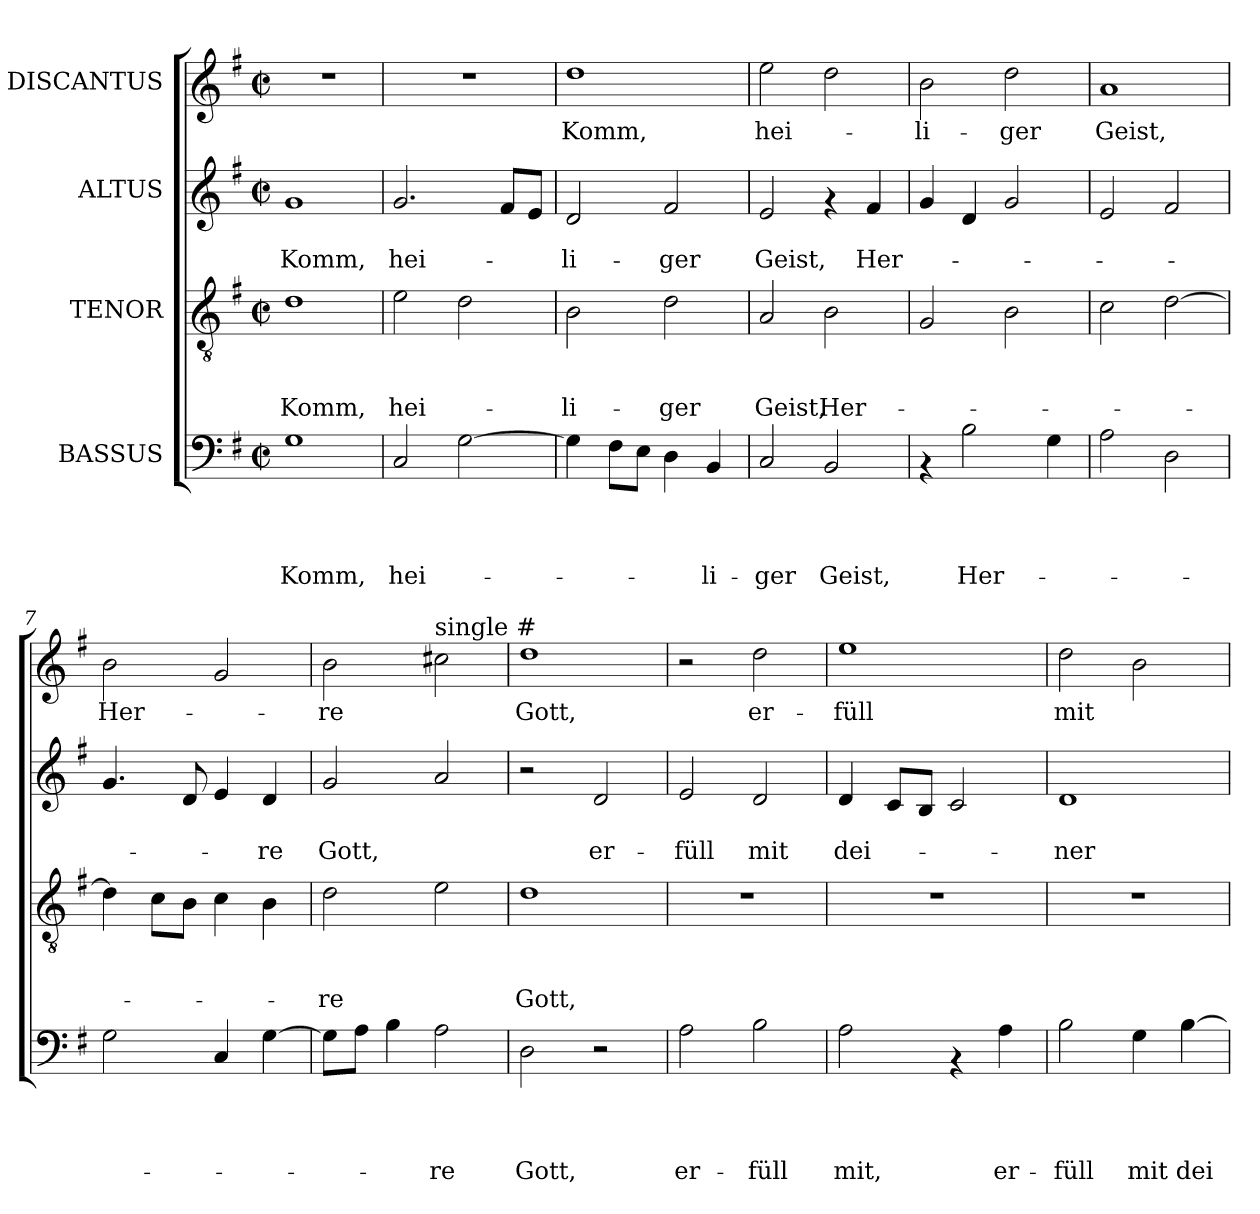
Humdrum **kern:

**kern	**text	**text	**text	**text	**kern	**text	**text	**text	**kern	**text	**text	**kern	**text
*part4	*part4	*part4	*part4	*part4	*part3	*part3	*part3	*part3	*part2	*part2	*part2	*part1	*part1
*staff4	*staff4	*staff4	*staff4	*staff4	*staff3	*staff3	*staff3	*staff3	*staff2	*staff2	*staff2	*staff1	*staff1
*I"BASSUS	*	*	*	*	*I"TENOR	*	*	*	*I"ALTUS	*	*	*I"DISCANTUS	*
*clefF4	*	*	*	*	*clefGv2	*	*	*	*clefG2	*	*	*clefG2	*
*k[f#]	*	*	*	*	*k[f#]	*	*	*	*k[f#]	*	*	*k[f#]	*
*G:	*	*	*	*	*G:	*	*	*	*G:	*	*	*G:	*
*M2/2	*	*	*	*	*M2/2	*	*	*	*M2/2	*	*	*M2/2	*
*met(c|)	*	*	*	*	*met(c|)	*	*	*	*met(c|)	*	*	*met(c|)	*
=1	=1	=1	=1	=1	=1	=1	=1	=1	=1	=1	=1	=1	=1
!	!	!	!	!LO:LY:b	!	!	!	!LO:LY:b	!	!	!LO:LY:b	!	!
1G	.	.	.	Komm,	1d	.	.	Komm,	1g	.	Komm,	1r	.
=2	=2	=2	=2	=2	=2	=2	=2	=2	=2	=2	=2	=2	=2
!	!	!	!	!LO:LY:b	!	!	!	!LO:LY:b	!	!	!LO:LY:b	!	!
2C/	.	.	.	hei-	2e\	.	.	hei-	2.g/	.	hei-	1r	.
[>2G\	.	.	.	.	2d\	.	.	.	.	.	.	.	.
.	.	.	.	.	.	.	.	.	8f#/L	.	.	.	.
.	.	.	.	.	.	.	.	.	8e/J	.	.	.	.
=3	=3	=3	=3	=3	=3	=3	=3	=3	=3	=3	=3	=3	=3
!	!	!	!	!	!	!	!	!LO:LY:b	!	!	!LO:LY:b	!	!LO:LY:b
4G\]	.	.	.	.	2B\	.	.	-li-	2d/	.	-li-	1dd	Komm,
8F#\L	.	.	.	.	.	.	.	.	.	.	.	.	.
8E\J	.	.	.	.	.	.	.	.	.	.	.	.	.
!	!	!	!	!	!	!	!	!LO:LY:b	!	!	!LO:LY:b	!	!
4D\	.	.	.	.	2d\	.	.	-ger	2f#/	.	-ger	.	.
!	!	!	!	!LO:LY:b	!	!	!	!	!	!	!	!	!
4BB/	.	.	.	-li-	.	.	.	.	.	.	.	.	.
=4	=4	=4	=4	=4	=4	=4	=4	=4	=4	=4	=4	=4	=4
!	!	!	!	!LO:LY:b	!	!	!	!LO:LY:b	!	!	!LO:LY:b	!	!LO:LY:b
2C/	.	.	.	-ger	2A/	.	.	Geist,	2e/	.	Geist,	2ee\	hei-
!	!	!	!	!LO:LY:b	!	!	!	!LO:LY:b	!	!	!	!	!
2BB/	.	.	.	Geist,	2B\	.	.	Her-	4rf	.	.	2dd\	.
!	!	!	!	!	!	!	!	!	!	!	!LO:LY:b	!	!
.	.	.	.	.	.	.	.	.	4f#/	.	Her-	.	.
=5	=5	=5	=5	=5	=5	=5	=5	=5	=5	=5	=5	=5	=5
!	!	!	!	!	!	!	!	!	!	!	!	!	!LO:LY:b
4rAA	.	.	.	.	2G/	.	.	.	4g/	.	.	2b\	-li-
!	!	!	!	!LO:LY:b	!	!	!	!	!	!	!	!	!
2B\	.	.	.	Her-	.	.	.	.	4d/	.	.	.	.
!	!	!	!	!	!	!	!	!	!	!	!	!	!LO:LY:b
.	.	.	.	.	2B\	.	.	.	2g/	.	.	2dd\	-ger
4G\	.	.	.	.	.	.	.	.	.	.	.	.	.
=6	=6	=6	=6	=6	=6	=6	=6	=6	=6	=6	=6	=6	=6
!	!	!	!	!	!	!	!	!	!	!	!	!	!LO:LY:b
2A\	.	.	.	.	2c\	.	.	.	2e/	.	.	1a	Geist,
2D\	.	.	.	.	[>2d\	.	.	.	2f#/	.	.	.	.
=7	=7	=7	=7	=7	=7	=7	=7	=7	=7	=7	=7	=7	=7
!	!	!	!	!	!	!	!	!	!	!	!	!	!LO:LY:b
2G\	.	.	.	.	4d\]	.	.	.	4.g/	.	.	2b\	Her-
.	.	.	.	.	8c\L	.	.	.	.	.	.	.	.
.	.	.	.	.	8B\J	.	.	.	8d/	.	.	.	.
4C/	.	.	.	.	4c\	.	.	.	4e/	.	.	2g/	.
!	!	!	!	!	!	!	!	!	!	!	!LO:LY:b	!	!
[<4G\	.	.	.	.	4B\	.	.	.	4d/	.	-re	.	.
!!LO:LB:g=z
=8	=8	=8	=8	=8	=8	=8	=8	=8	=8	=8	=8	=8	=8
!	!	!	!	!	!	!	!	!LO:LY:b	!	!	!LO:LY:b	!	!LO:LY:b
8G\L]	.	.	.	.	2d\	.	.	-re	2g/	.	Gott,	2b\	-re
8A\J	.	.	.	.	.	.	.	.	.	.	.	.	.
4B\	.	.	.	.	.	.	.	.	.	.	.	.	.
!	!	!	!	!	!	!	!	!	!	!	!	!LO:TX:a:t=single #	!
!	!	!	!	!LO:LY:b	!	!	!	!	!	!	!	!	!
2A\	.	.	.	-re	2e\	.	.	.	2a/	.	.	2cc#\	.
=9	=9	=9	=9	=9	=9	=9	=9	=9	=9	=9	=9	=9	=9
!	!	!	!	!LO:LY:b	!	!	!	!LO:LY:b	!	!	!	!	!LO:LY:b
2D\	.	.	.	Gott,	1d	.	.	Gott,	2r	.	.	1dd	Gott,
!	!	!	!	!	!	!	!	!	!	!	!LO:LY:b	!	!
2r	.	.	.	.	.	.	.	.	2d/	.	er-	.	.
=10	=10	=10	=10	=10	=10	=10	=10	=10	=10	=10	=10	=10	=10
!	!	!	!	!LO:LY:b	!	!	!	!	!	!	!LO:LY:b	!	!
2A\	.	.	.	er-	1r	.	.	.	2e/	.	-füll	2r	.
!	!	!	!	!LO:LY:b	!	!	!	!	!	!	!LO:LY:b	!	!LO:LY:b
2B\	.	.	.	-füll	.	.	.	.	2d/	.	mit	2dd\	er-
=11	=11	=11	=11	=11	=11	=11	=11	=11	=11	=11	=11	=11	=11
!	!	!	!	!LO:LY:b	!	!	!	!	!	!	!LO:LY:b	!	!LO:LY:b
2A\	.	.	.	mit,	1r	.	.	.	4d/	.	dei-	1ee	-füll
.	.	.	.	.	.	.	.	.	8c/L	.	.	.	.
.	.	.	.	.	.	.	.	.	8B/J	.	.	.	.
4rAA	.	.	.	.	.	.	.	.	2c/	.	.	.	.
!	!	!	!	!LO:LY:b	!	!	!	!	!	!	!	!	!
4A\	.	.	.	er-	.	.	.	.	.	.	.	.	.
=12	=12	=12	=12	=12	=12	=12	=12	=12	=12	=12	=12	=12	=12
!	!	!	!	!LO:LY:b	!	!	!	!	!	!	!LO:LY:b	!	!LO:LY:b
2B\	.	.	.	-füll	1r	.	.	.	1d	.	-ner-	2dd\	mit
!	!	!	!	!LO:LY:b	!	!	!	!	!	!	!	!	!
4G\	.	.	.	mit	.	.	.	.	.	.	.	2b\	.
!	!	!	!	!LO:LY:b	!	!	!	!	!	!	!	!	!
[>4B\	.	.	.	dei-	.	.	.	.	.	.	.	.	.
=	=	=	=	=	=	=	=	=	=	=	=	=	=
*-	*-	*-	*-	*-	*-	*-	*-	*-	*-	*-	*-	*-	*-
